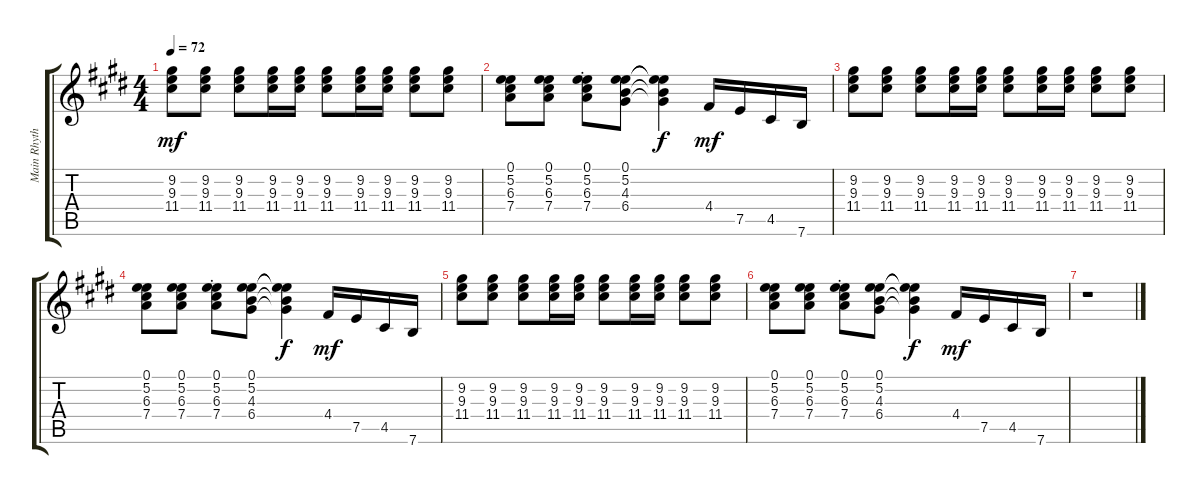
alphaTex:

\track ("Main Rhythm" "Main Rhyth") {instrument electricguitarclean}
\staff {score tabs}
\tuning (E4 B3 G3 D3 A2 E2) {hide}
\ts (4 4)
\tempo 72
\clef g2
\ks e
(9.2 9.3 11.4).8{dy mf} (9.2 9.3 11.4).8 (9.2 9.3 11.4).8 (9.2 9.3 11.4).16 (9.2 9.3 11.4).16 (9.2 9.3 11.4).8 (9.2 9.3 11.4).16 (9.2 9.3 11.4).16 (9.2 9.3 11.4).8 (9.2 9.3 11.4).8 |
(0.1 5.2 6.3 7.4).8{volume 0} (0.1 5.2 6.3 7.4).8 (0.1{st} 5.2{st} 6.3{st} 7.4{st}).8 (0.1 5.2 4.3 6.4).8 (0.1{t} 5.2{t} 4.3{t} 6.4{t}).4{dy f} 4.4.16{dy mf} 7.5.16 4.5.16 7.6.16 |
(9.2 9.3 11.4).8 (9.2 9.3 11.4).8 (9.2 9.3 11.4).8 (9.2 9.3 11.4).16 (9.2 9.3 11.4).16 (9.2 9.3 11.4).8 (9.2 9.3 11.4).16 (9.2 9.3 11.4).16 (9.2 9.3 11.4).8 (9.2 9.3 11.4).8 |
(0.1 5.2 6.3 7.4).8 (0.1 5.2 6.3 7.4).8 (0.1{st} 5.2{st} 6.3{st} 7.4{st}).8 (0.1 5.2 4.3 6.4).8 (0.1{t} 5.2{t} 4.3{t} 6.4{t}).4{dy f} 4.4.16{dy mf} 7.5.16 4.5.16 7.6.16 |
(9.2 9.3 11.4).8 (9.2 9.3 11.4).8 (9.2 9.3 11.4).8 (9.2 9.3 11.4).16 (9.2 9.3 11.4).16 (9.2 9.3 11.4).8 (9.2 9.3 11.4).16 (9.2 9.3 11.4).16 (9.2 9.3 11.4).8 (9.2 9.3 11.4).8 |
(0.1 5.2 6.3 7.4).8 (0.1 5.2 6.3 7.4).8 (0.1{st} 5.2{st} 6.3{st} 7.4{st}).8 (0.1 5.2 4.3 6.4).8 (0.1{t} 5.2{t} 4.3{t} 6.4{t}).4{dy f} 4.4.16{dy mf} 7.5.16 4.5.16 7.6.16 |
r.1
